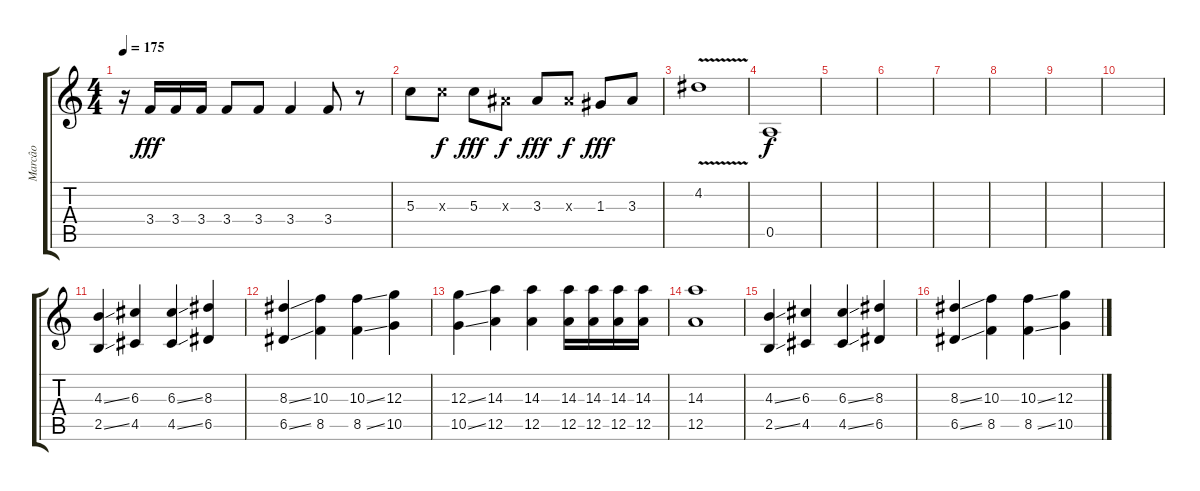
\track ("Marcâo" "Marcâo") {instrument overdrivenguitar}
\staff {score tabs}
\tuning (E4 B3 G3 D3 A2 E2) {hide}
\ts (4 4)
\tempo 175
\clef g2
\ks c
r.16{dy fff} 3.4.16 3.4.16 3.4.16 3.4.8 3.4.8 3.4.4 3.4.8 r.8 |
5.3.8 5.3{x}.8{dy f} 5.3.8{dy fff} 3.3{x}.8{dy f} 3.3.8{dy fff} 3.3{x}.8{dy f} 1.3.8{dy fff} 3.3.8 |
4.2{v}.1 |
0.5.1{dy f} |
|
|
|
|
|
|
(4.3{ss} 2.5{ss}).4 (6.3 4.5).4 (6.3{ss} 4.5{ss}).4 (8.3 6.5).4 |
(8.3{ss} 6.5{ss}).4 (10.3 8.5).4 (10.3{ss} 8.5{ss}).4 (12.3 10.5).4 |
(12.3{ss} 10.5{ss}).4 (14.3 12.5).4 (14.3 12.5).4 (14.3 12.5).16 (14.3 12.5).16 (14.3 12.5).16 (14.3 12.5).16 |
(14.3 12.5).1 |
(4.3{ss} 2.5{ss}).4 (6.3 4.5).4 (6.3{ss} 4.5{ss}).4 (8.3 6.5).4 |
(8.3{ss} 6.5{ss}).4 (10.3 8.5).4 (10.3{ss} 8.5{ss}).4 (12.3 10.5).4
